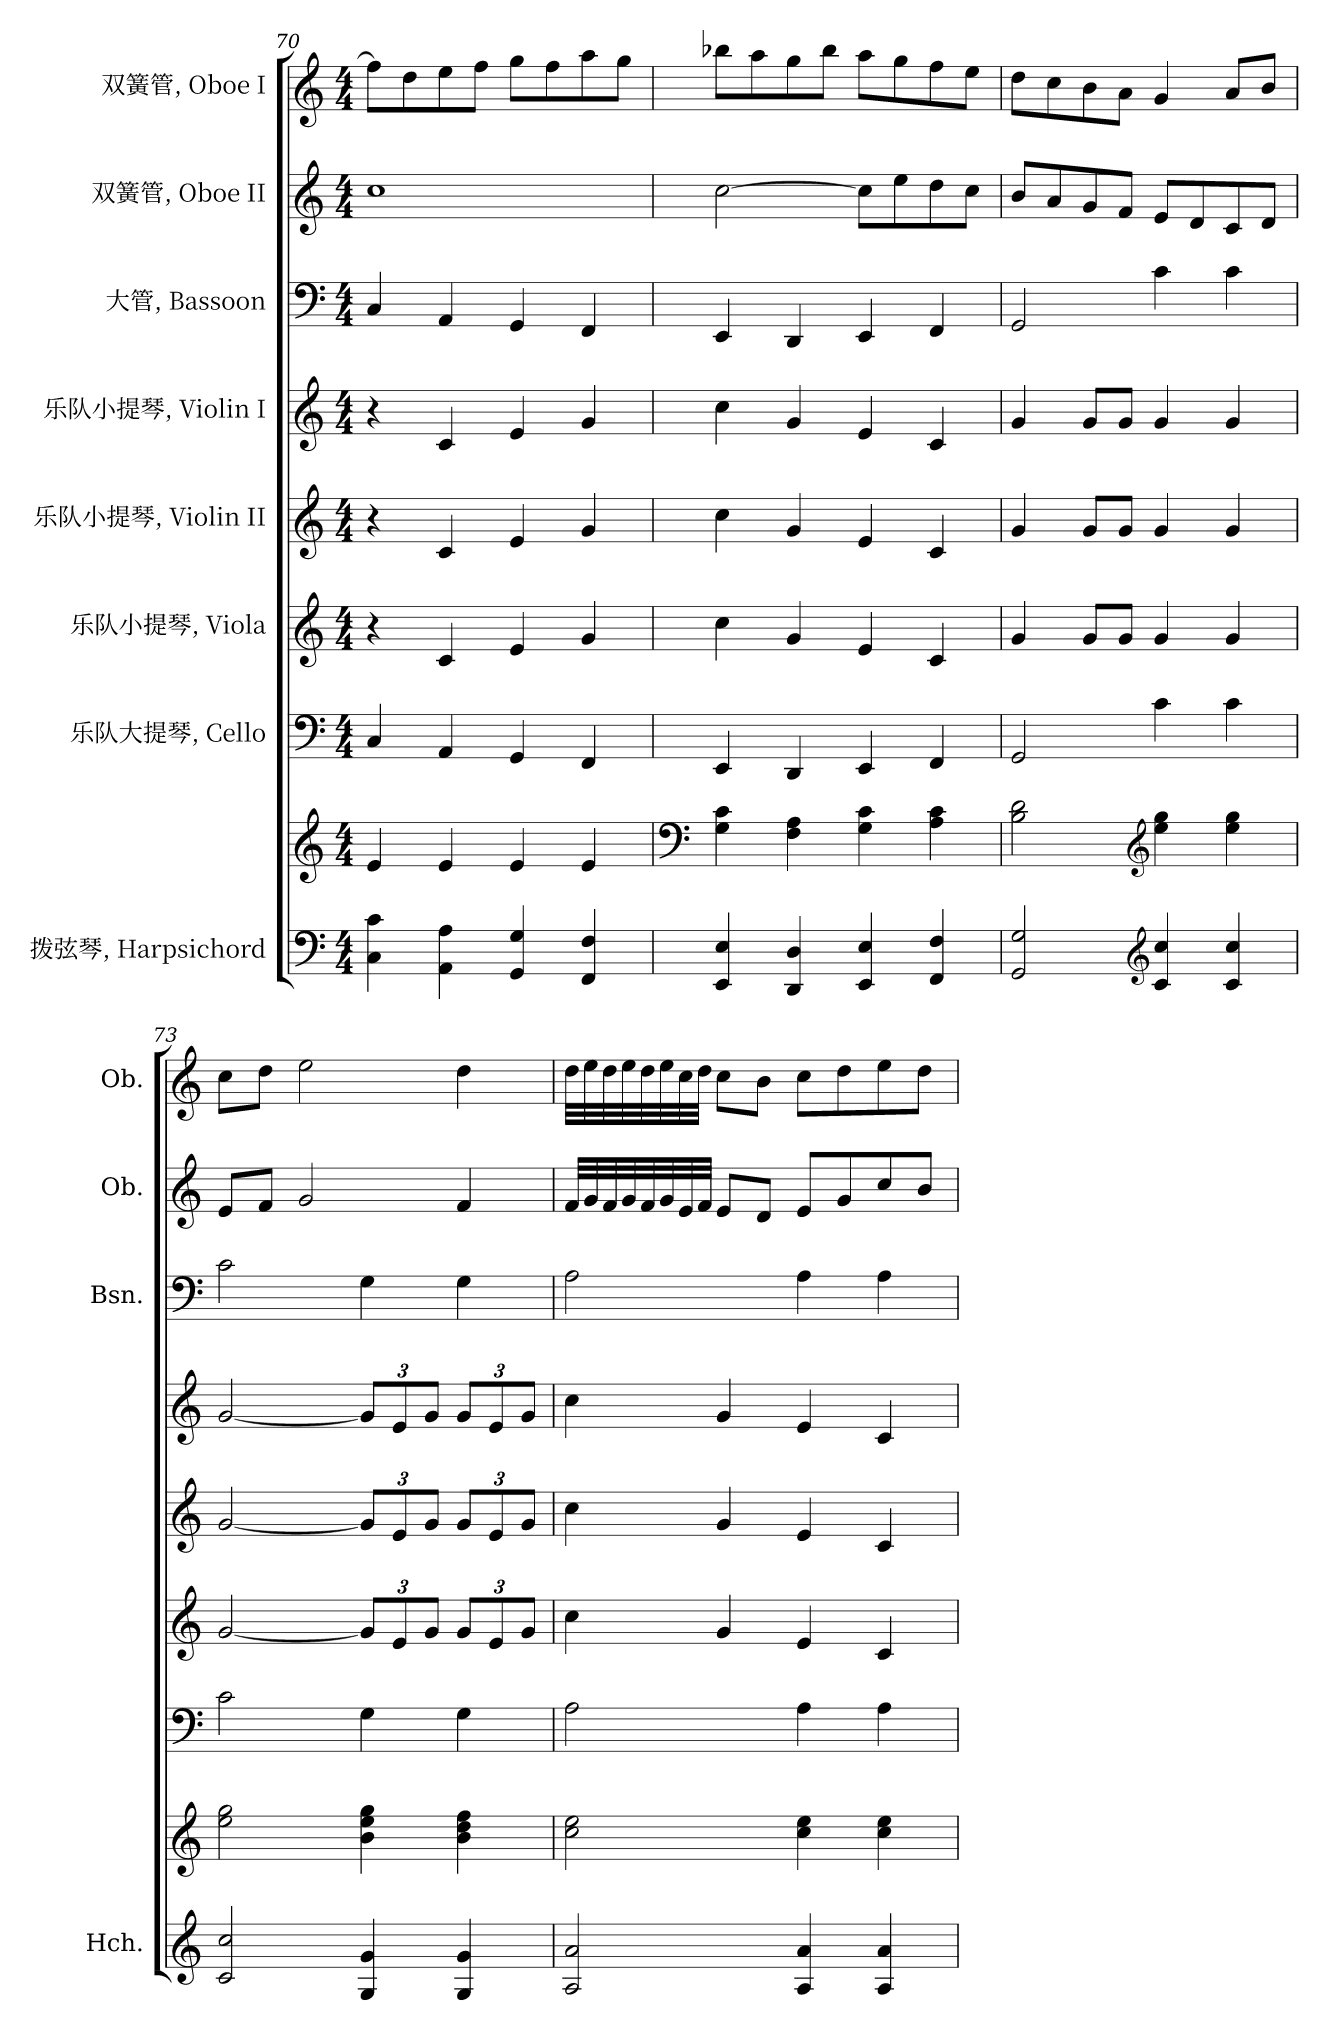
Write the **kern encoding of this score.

**kern	**kern	**kern	**kern	**kern	**kern	**kern	**kern	**kern
*part8	*part8	*part7	*part6	*part5	*part4	*part3	*part2	*part1
*staff9	*staff8	*staff7	*staff6	*staff5	*staff4	*staff3	*staff2	*staff1
*I"拨弦琴, Harpsichord	*	*I"乐队大提琴, Cello	*I"乐队小提琴, Viola	*I"乐队小提琴, Violin II	*I"乐队小提琴, Violin I	*I"大管, Bassoon	*I"双簧管, Oboe II	*I"双簧管, Oboe I
*I'Hch.	*	*	*	*	*	*I'Bsn.	*I'Ob.	*I'Ob.
*clefF4	*clefG2	*clefF4	*clefG2	*clefG2	*clefG2	*clefF4	*clefG2	*clefG2
*k[]	*k[]	*k[]	*k[]	*k[]	*k[]	*k[]	*k[]	*k[]
*M4/4	*M4/4	*M4/4	*M4/4	*M4/4	*M4/4	*M4/4	*M4/4	*M4/4
=70	=70	=70	=70	=70	=70	=70	=70	=70
4C\ 4c\	4e/	4C/	4r	4r	4r	4C/	1cc	8ff\L]
.	.	.	.	.	.	.	.	8dd\
4AA\ 4A\	4e/	4AA/	4c/	4c/	4c/	4AA/	.	8ee\
.	.	.	.	.	.	.	.	8ff\J
4GG/ 4G/	4e/	4GG/	4e/	4e/	4e/	4GG/	.	8gg\L
.	.	.	.	.	.	.	.	8ff\
4FF/ 4F/	4e/	4FF/	4g/	4g/	4g/	4FF/	.	8aa\
.	.	.	.	.	.	.	.	8gg\J
!!LO:PB:g=z
=71	=71	=71	=71	=71	=71	=71	=71	=71
*	*clefF4	*	*	*	*	*	*	*
4EE/ 4E/	4G\ 4c\	4EE/	4cc\	4cc\	4cc\	4EE/	[2cc\	8bb-X\L
.	.	.	.	.	.	.	.	8aa\
4DD/ 4D/	4F\ 4A\	4DD/	4g/	4g/	4g/	4DD/	.	8gg\
.	.	.	.	.	.	.	.	8bb-\J
4EE/ 4E/	4G\ 4c\	4EE/	4e/	4e/	4e/	4EE/	8cc\L]	8aa\L
.	.	.	.	.	.	.	8ee\	8gg\
4FF/ 4F/	4A\ 4c\	4FF/	4c/	4c/	4c/	4FF/	8dd\	8ff\
.	.	.	.	.	.	.	8cc\J	8ee\J
=72	=72	=72	=72	=72	=72	=72	=72	=72
2GG/ 2G/	2B\ 2d\	2GG/	4g/	4g/	4g/	2GG/	8b/L	8dd\L
.	.	.	.	.	.	.	8a/	8cc\
.	.	.	8g/L	8g/L	8g/L	.	8g/	8b\
.	.	.	8g/J	8g/J	8g/J	.	8f/J	8a\J
*clefG2	*clefG2	*	*	*	*	*	*	*
4c/ 4cc/	4ee\ 4gg\	4c\	4g/	4g/	4g/	4c\	8e/L	4g/
.	.	.	.	.	.	.	8d/	.
4c/ 4cc/	4ee\ 4gg\	4c\	4g/	4g/	4g/	4c\	8c/	8a/L
.	.	.	.	.	.	.	8d/J	8b/J
=73	=73	=73	=73	=73	=73	=73	=73	=73
2c/ 2cc/	2ee\ 2gg\	2c\	[2g/	[2g/	[2g/	2c\	8e/L	8cc\L
.	.	.	.	.	.	.	8f/J	8dd\J
.	.	.	.	.	.	.	2g/	2ee\
*	*	*	*Xbrackettup	*Xbrackettup	*Xbrackettup	*	*	*
4G/ 4g/	4b\ 4ee\ 4gg\	4G\	12g/L]	12g/L]	12g/L]	4G\	.	.
.	.	.	12e/	12e/	12e/	.	.	.
.	.	.	12g/J	12g/J	12g/J	.	.	.
4G/ 4g/	4b\ 4dd\ 4ff\	4G\	12g/L	12g/L	12g/L	4G\	4f/	4dd\
.	.	.	12e/	12e/	12e/	.	.	.
.	.	.	12g/J	12g/J	12g/J	.	.	.
=74	=74	=74	=74	=74	=74	=74	=74	=74
2A/ 2a/	2cc\ 2ee\	2A\	4cc\	4cc\	4cc\	2A\	32f/LLL	32dd\LLL
.	.	.	.	.	.	.	32g/	32ee\
.	.	.	.	.	.	.	32f/	32dd\
.	.	.	.	.	.	.	32g/	32ee\
.	.	.	.	.	.	.	32f/	32dd\
.	.	.	.	.	.	.	32g/	32ee\
.	.	.	.	.	.	.	32e/	32cc\
.	.	.	.	.	.	.	32f/JJJ	32dd\JJJ
.	.	.	4g/	4g/	4g/	.	8e/L	8cc\L
.	.	.	.	.	.	.	8d/J	8b\J
4A/ 4a/	4cc\ 4ee\	4A\	4e/	4e/	4e/	4A\	8e/L	8cc\L
.	.	.	.	.	.	.	8g/	8dd\
4A/ 4a/	4cc\ 4ee\	4A\	4c/	4c/	4c/	4A\	8cc/	8ee\
.	.	.	.	.	.	.	8b/J	8dd\J
=	=	=	=	=	=	=	=	=
*-	*-	*-	*-	*-	*-	*-	*-	*-
